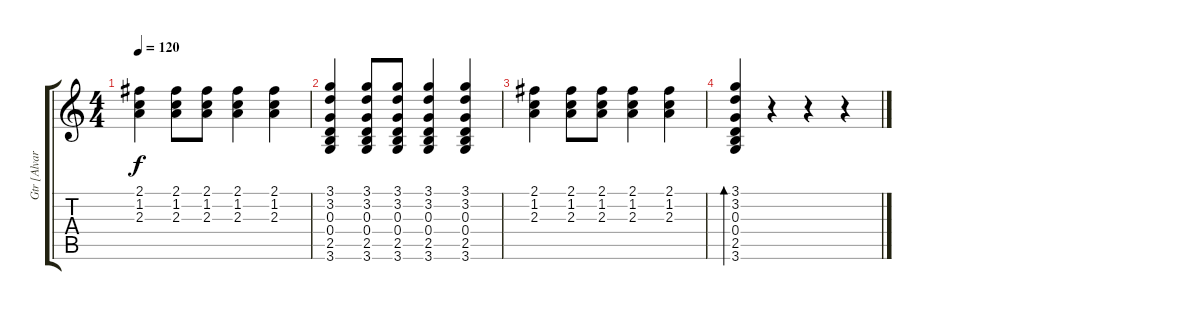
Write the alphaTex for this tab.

\track ("Gtr [Alvaro López]" "Gtr [Alvar") {instrument acousticguitarsteel}
\staff {score tabs}
\tuning (E4 B3 G3 D3 A2 E2) {hide}
\ts (4 4)
\tempo 120
\clef g2
\ks c
(2.1 1.2 2.3).4{dy f} (2.1 1.2 2.3).8 (2.1 1.2 2.3).8 (2.1 1.2 2.3).4 (2.1 1.2 2.3).4 |
(3.1 3.2 0.3 0.4 2.5 3.6).4 (3.1 3.2 0.3 0.4 2.5 3.6).8 (3.1 3.2 0.3 0.4 2.5 3.6).8 (3.1 3.2 0.3 0.4 2.5 3.6).4 (3.1 3.2 0.3 0.4 2.5 3.6).4 |
(2.1 1.2 2.3).4 (2.1 1.2 2.3).8 (2.1 1.2 2.3).8 (2.1 1.2 2.3).4 (2.1 1.2 2.3).4 |
(3.1 3.2 0.3 0.4 2.5 3.6).4{bd 60} r.4 r.4 r.4
